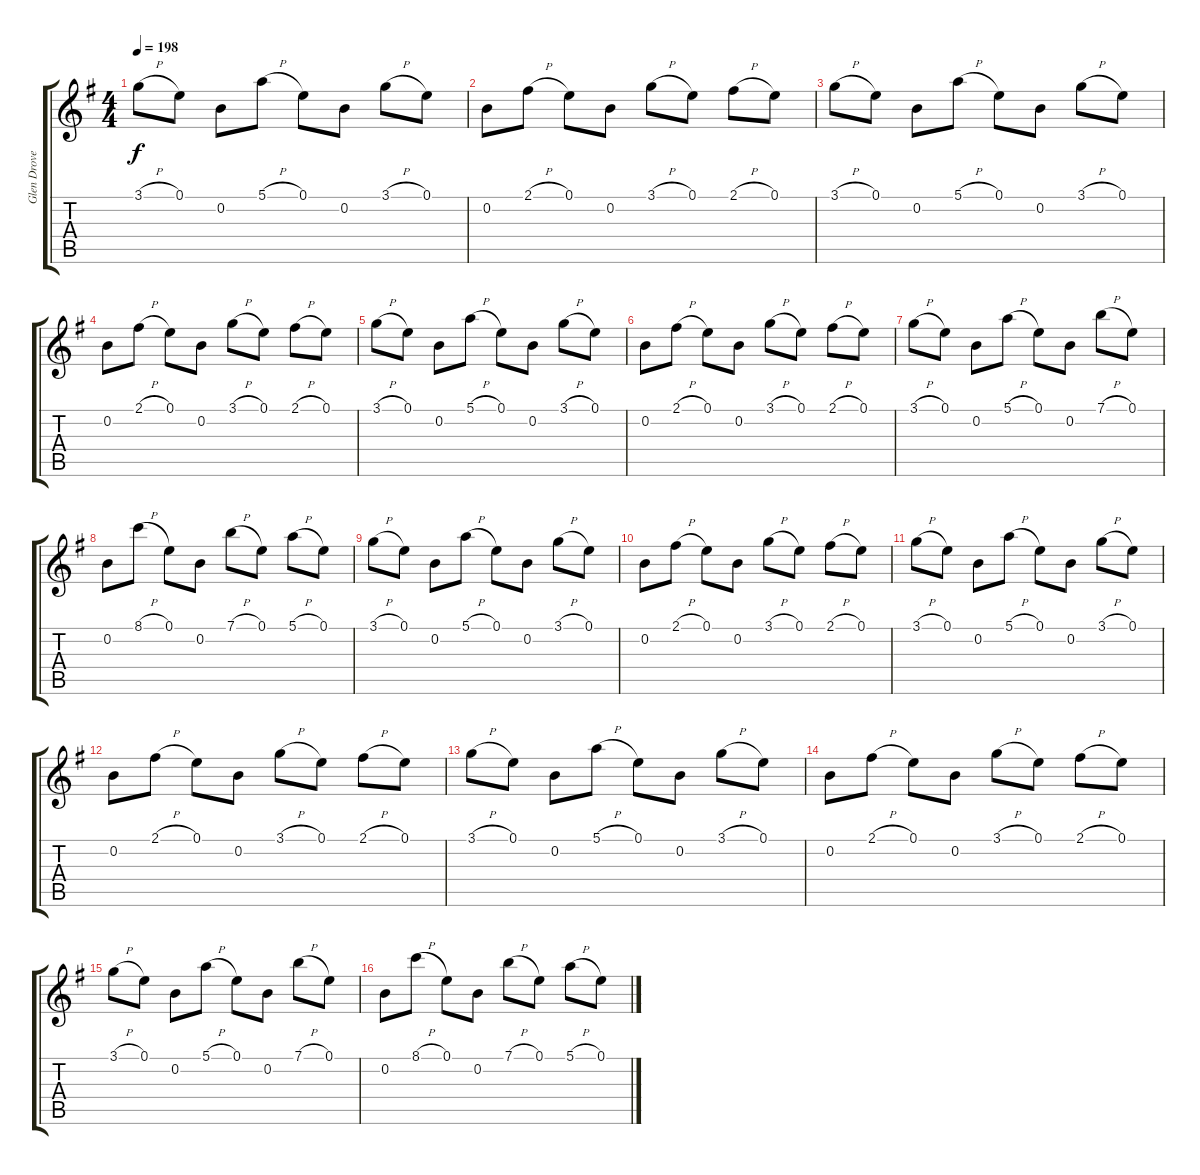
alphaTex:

\track ("Glen Drover" "Glen Drove") {instrument overdrivenguitar}
\staff {score tabs}
\tuning (E4 B3 G3 D3 A2 E2) {hide}
\ts (4 4)
\tempo 198
\clef g2
\ks g
3.1{h}.8{dy f instrument overdrivenguitar} 0.1.8 0.2.8 5.1{h}.8 0.1.8 0.2.8 3.1{h}.8 0.1.8 |
0.2.8 2.1{h}.8 0.1.8 0.2.8 3.1{h}.8 0.1.8 2.1{h}.8 0.1.8 |
3.1{h}.8 0.1.8 0.2.8 5.1{h}.8 0.1.8 0.2.8 3.1{h}.8 0.1.8 |
0.2.8 2.1{h}.8 0.1.8 0.2.8 3.1{h}.8 0.1.8 2.1{h}.8 0.1.8 |
3.1{h}.8 0.1.8 0.2.8 5.1{h}.8 0.1.8 0.2.8 3.1{h}.8 0.1.8 |
0.2.8 2.1{h}.8 0.1.8 0.2.8 3.1{h}.8 0.1.8 2.1{h}.8 0.1.8 |
3.1{h}.8 0.1.8 0.2.8 5.1{h}.8 0.1.8 0.2.8 7.1{h}.8 0.1.8 |
0.2.8 8.1{h}.8 0.1.8 0.2.8 7.1{h}.8 0.1.8 5.1{h}.8 0.1.8 |
3.1{h}.8 0.1.8 0.2.8 5.1{h}.8 0.1.8 0.2.8 3.1{h}.8 0.1.8 |
0.2.8 2.1{h}.8 0.1.8 0.2.8 3.1{h}.8 0.1.8 2.1{h}.8 0.1.8 |
3.1{h}.8 0.1.8 0.2.8 5.1{h}.8 0.1.8 0.2.8 3.1{h}.8 0.1.8 |
0.2.8 2.1{h}.8 0.1.8 0.2.8 3.1{h}.8 0.1.8 2.1{h}.8 0.1.8 |
3.1{h}.8 0.1.8 0.2.8 5.1{h}.8 0.1.8 0.2.8 3.1{h}.8 0.1.8 |
0.2.8 2.1{h}.8 0.1.8 0.2.8 3.1{h}.8 0.1.8 2.1{h}.8 0.1.8 |
3.1{h}.8 0.1.8 0.2.8 5.1{h}.8 0.1.8 0.2.8 7.1{h}.8 0.1.8 |
0.2.8 8.1{h}.8 0.1.8 0.2.8 7.1{h}.8 0.1.8 5.1{h}.8 0.1.8
